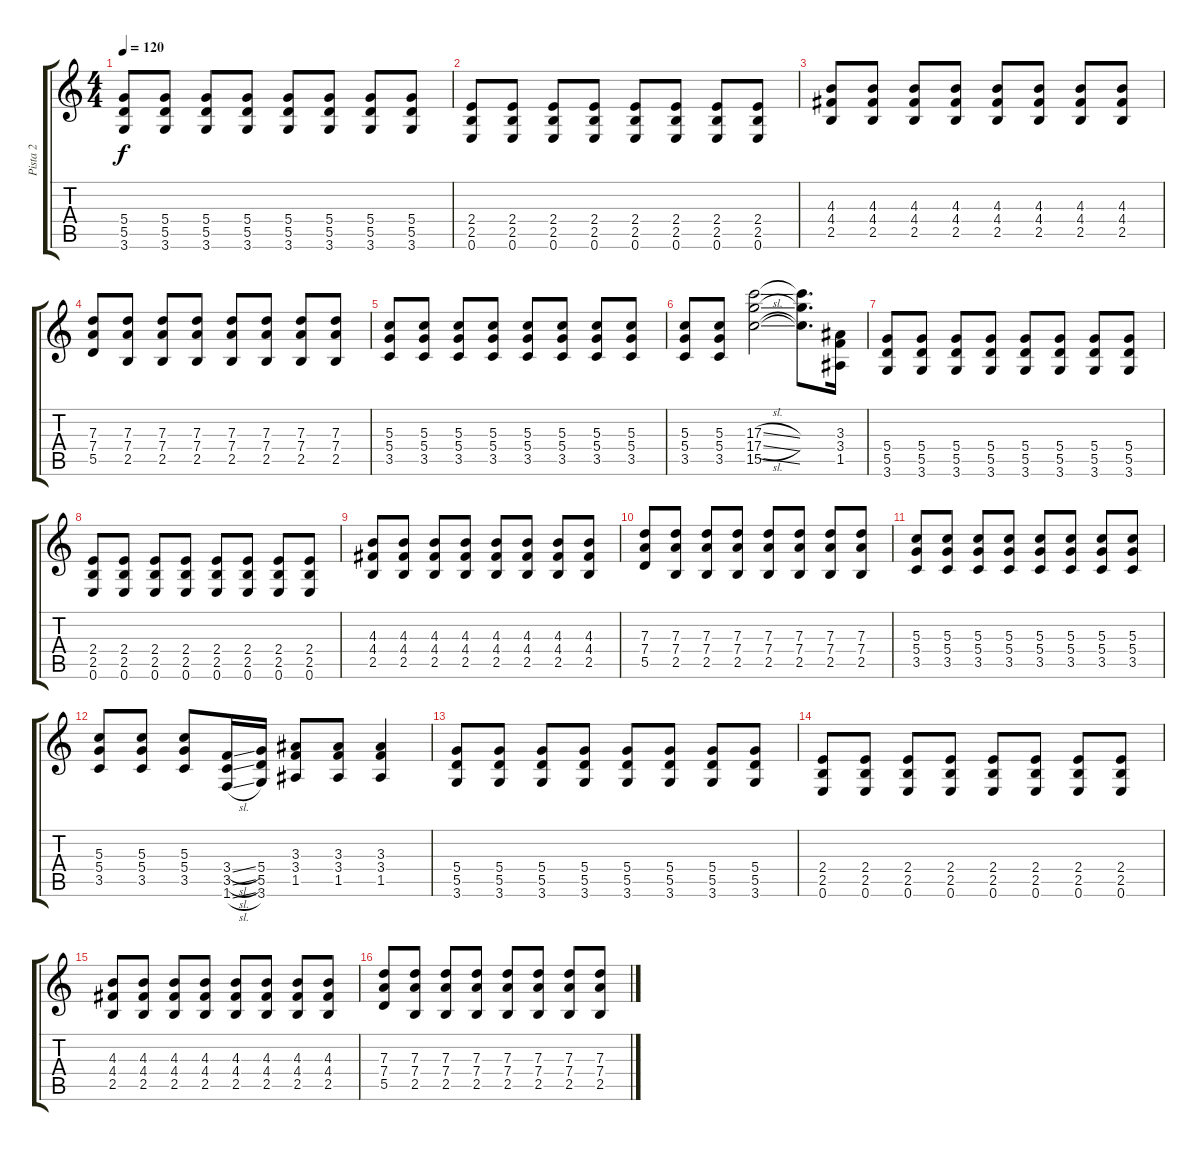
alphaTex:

\track ("Pista 2" "Pista 2") {instrument electricguitarclean}
\staff {score tabs}
\tuning (E4 B3 G3 D3 A2 E2) {hide}
\ts (4 4)
\tempo 120
\clef g2
\ks c
(5.4 5.5 3.6).8{dy f} (5.4 5.5 3.6).8 (5.4 5.5 3.6).8 (5.4 5.5 3.6).8 (5.4 5.5 3.6).8 (5.4 5.5 3.6).8 (5.4 5.5 3.6).8 (5.4 5.5 3.6).8 |
(2.4 2.5 0.6).8 (2.4 2.5 0.6).8 (2.4 2.5 0.6).8 (2.4 2.5 0.6).8 (2.4 2.5 0.6).8 (2.4 2.5 0.6).8 (2.4 2.5 0.6).8 (2.4 2.5 0.6).8 |
(4.3 4.4 2.5).8 (4.3 4.4 2.5).8 (4.3 4.4 2.5).8 (4.3 4.4 2.5).8 (4.3 4.4 2.5).8 (4.3 4.4 2.5).8 (4.3 4.4 2.5).8 (4.3 4.4 2.5).8 |
(7.3 7.4 5.5).8 (7.3 7.4 2.5).8 (7.3 7.4 2.5).8 (7.3 7.4 2.5).8 (7.3 7.4 2.5).8 (7.3 7.4 2.5).8 (7.3 7.4 2.5).8 (7.3 7.4 2.5).8 |
(5.3 5.4 3.5).8 (5.3 5.4 3.5).8 (5.3 5.4 3.5).8 (5.3 5.4 3.5).8 (5.3 5.4 3.5).8 (5.3 5.4 3.5).8 (5.3 5.4 3.5).8 (5.3 5.4 3.5).8 |
(5.3 5.4 3.5).8 (5.3 5.4 3.5).8 (17.3{sl} 17.4{sl} 15.5{sl}).2{instrument distortionguitar} (17.3{t} 17.4{t} 15.5{t}).8{d} (3.3 3.4 1.5).16 |
(5.4 5.5 3.6).8{instrument distortionguitar} (5.4 5.5 3.6).8 (5.4 5.5 3.6).8 (5.4 5.5 3.6).8 (5.4 5.5 3.6).8 (5.4 5.5 3.6).8 (5.4 5.5 3.6).8 (5.4 5.5 3.6).8 |
(2.4 2.5 0.6).8 (2.4 2.5 0.6).8 (2.4 2.5 0.6).8 (2.4 2.5 0.6).8 (2.4 2.5 0.6).8 (2.4 2.5 0.6).8 (2.4 2.5 0.6).8 (2.4 2.5 0.6).8 |
(4.3 4.4 2.5).8 (4.3 4.4 2.5).8 (4.3 4.4 2.5).8 (4.3 4.4 2.5).8 (4.3 4.4 2.5).8 (4.3 4.4 2.5).8 (4.3 4.4 2.5).8 (4.3 4.4 2.5).8 |
(7.3 7.4 5.5).8 (7.3 7.4 2.5).8 (7.3 7.4 2.5).8 (7.3 7.4 2.5).8 (7.3 7.4 2.5).8 (7.3 7.4 2.5).8 (7.3 7.4 2.5).8 (7.3 7.4 2.5).8 |
(5.3 5.4 3.5).8 (5.3 5.4 3.5).8 (5.3 5.4 3.5).8 (5.3 5.4 3.5).8 (5.3 5.4 3.5).8 (5.3 5.4 3.5).8 (5.3 5.4 3.5).8 (5.3 5.4 3.5).8 |
(5.3 5.4 3.5).8 (5.3 5.4 3.5).8 (5.3 5.4 3.5).8 (3.4{sl} 3.5{sl} 1.6{sl}).16 (5.4 5.5 3.6).16 (3.3 3.4 1.5).8 (3.3 3.4 1.5).8 (3.3 3.4 1.5).4 |
(5.4 5.5 3.6).8 (5.4 5.5 3.6).8 (5.4 5.5 3.6).8 (5.4 5.5 3.6).8 (5.4 5.5 3.6).8 (5.4 5.5 3.6).8 (5.4 5.5 3.6).8 (5.4 5.5 3.6).8 |
(2.4 2.5 0.6).8 (2.4 2.5 0.6).8 (2.4 2.5 0.6).8 (2.4 2.5 0.6).8 (2.4 2.5 0.6).8 (2.4 2.5 0.6).8 (2.4 2.5 0.6).8 (2.4 2.5 0.6).8 |
(4.3 4.4 2.5).8 (4.3 4.4 2.5).8 (4.3 4.4 2.5).8 (4.3 4.4 2.5).8 (4.3 4.4 2.5).8 (4.3 4.4 2.5).8 (4.3 4.4 2.5).8 (4.3 4.4 2.5).8 |
(7.3 7.4 5.5).8 (7.3 7.4 2.5).8 (7.3 7.4 2.5).8 (7.3 7.4 2.5).8 (7.3 7.4 2.5).8 (7.3 7.4 2.5).8 (7.3 7.4 2.5).8 (7.3 7.4 2.5).8
